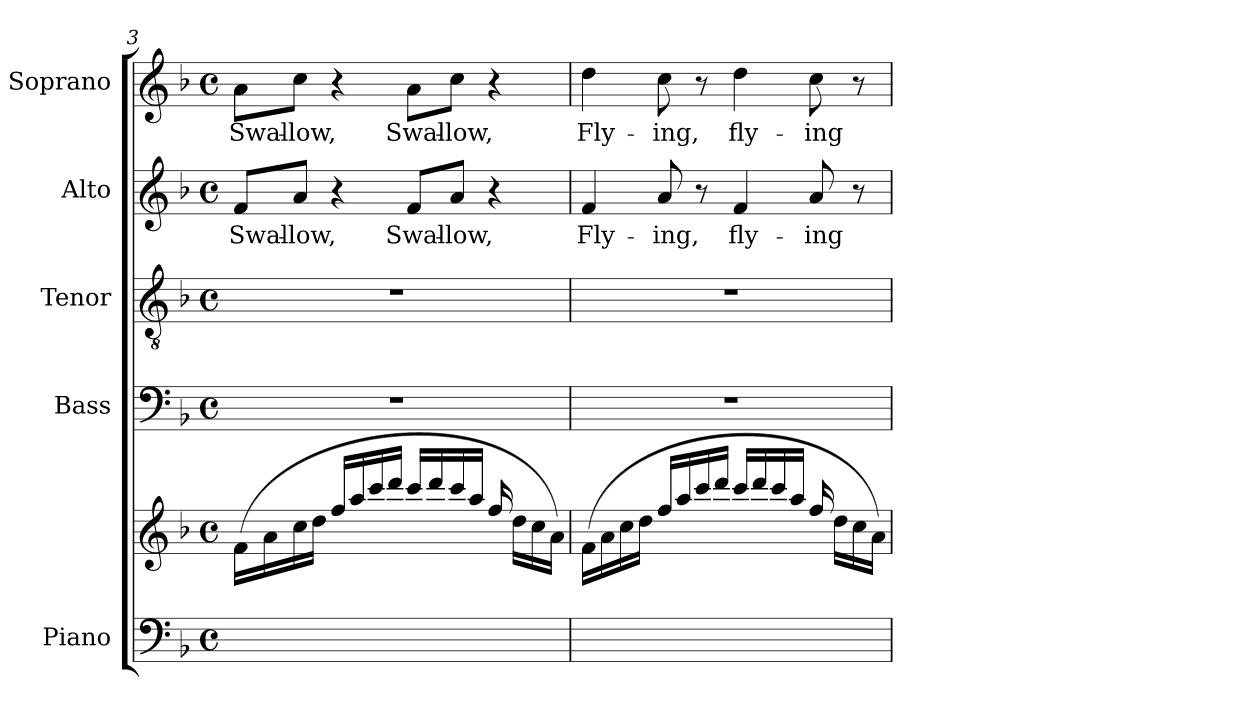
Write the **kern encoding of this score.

**kern	**kern	**kern	**kern	**kern	**text	**kern	**text
*part5	*part5	*part4	*part3	*part2	*part2	*part1	*part1
*staff6	*staff5	*staff4	*staff3	*staff2	*staff2	*staff1	*staff1
*I"Piano	*	*I"Bass	*I"Tenor	*I"Alto	*	*I"Soprano	*
*I'Pno	*	*	*	*	*	*	*
*clefF4	*clefG2	*clefF4	*clefGv2	*clefG2	*	*clefG2	*
*k[b-]	*k[b-]	*k[b-]	*k[b-]	*k[b-]	*	*k[b-]	*
*M4/4	*M4/4	*M4/4	*M4/4	*M4/4	*	*M4/4	*
*met(c)	*met(c)	*met(c)	*met(c)	*met(c)	*	*met(c)	*
=3	=3	=3	=3	=3	=3	=3	=3
1ryy	(16f\LL	1r	1r	8f/L	Swal-	8a\L	Swal-
.	16a\	.	.	.	.	.	.
.	16cc\	.	.	8a/J	-low,	8cc\J	-low,
.	16dd\JJ	.	.	.	.	.	.
.	16ff/LL	.	.	4r	.	4r	.
.	16aa/	.	.	.	.	.	.
.	16ccc/	.	.	.	.	.	.
.	16ddd/JJ	.	.	.	.	.	.
.	16ccc/LL	.	.	8f/L	Swal-	8a\L	Swal-
.	16ddd/	.	.	.	.	.	.
.	16ccc/	.	.	8a/J	-low,	8cc\J	-low,
.	16aa/JJ	.	.	.	.	.	.
.	16ff/	.	.	4r	.	4r	.
.	16dd\LL	.	.	.	.	.	.
.	16cc\	.	.	.	.	.	.
.	16a\JJ)	.	.	.	.	.	.
=4	=4	=4	=4	=4	=4	=4	=4
1ryy	(16f\LL	1r	1r	4f/	Fly-	4dd\	Fly-
.	16a\	.	.	.	.	.	.
.	16cc\	.	.	.	.	.	.
.	16dd\JJ	.	.	.	.	.	.
.	16ff/LL	.	.	8a/	-ing,	8cc\	-ing,
.	16aa/	.	.	.	.	.	.
.	16ccc/	.	.	8r	.	8r	.
.	16ddd/JJ	.	.	.	.	.	.
.	16ccc/LL	.	.	4f/	fly-	4dd\	fly-
.	16ddd/	.	.	.	.	.	.
.	16ccc/	.	.	.	.	.	.
.	16aa/JJ	.	.	.	.	.	.
.	16ff/	.	.	8a/	-ing	8cc\	-ing
.	16dd\LL	.	.	.	.	.	.
.	16cc\	.	.	8r	.	8r	.
.	16a\JJ)	.	.	.	.	.	.
=	=	=	=	=	=	=	=
*-	*-	*-	*-	*-	*-	*-	*-
